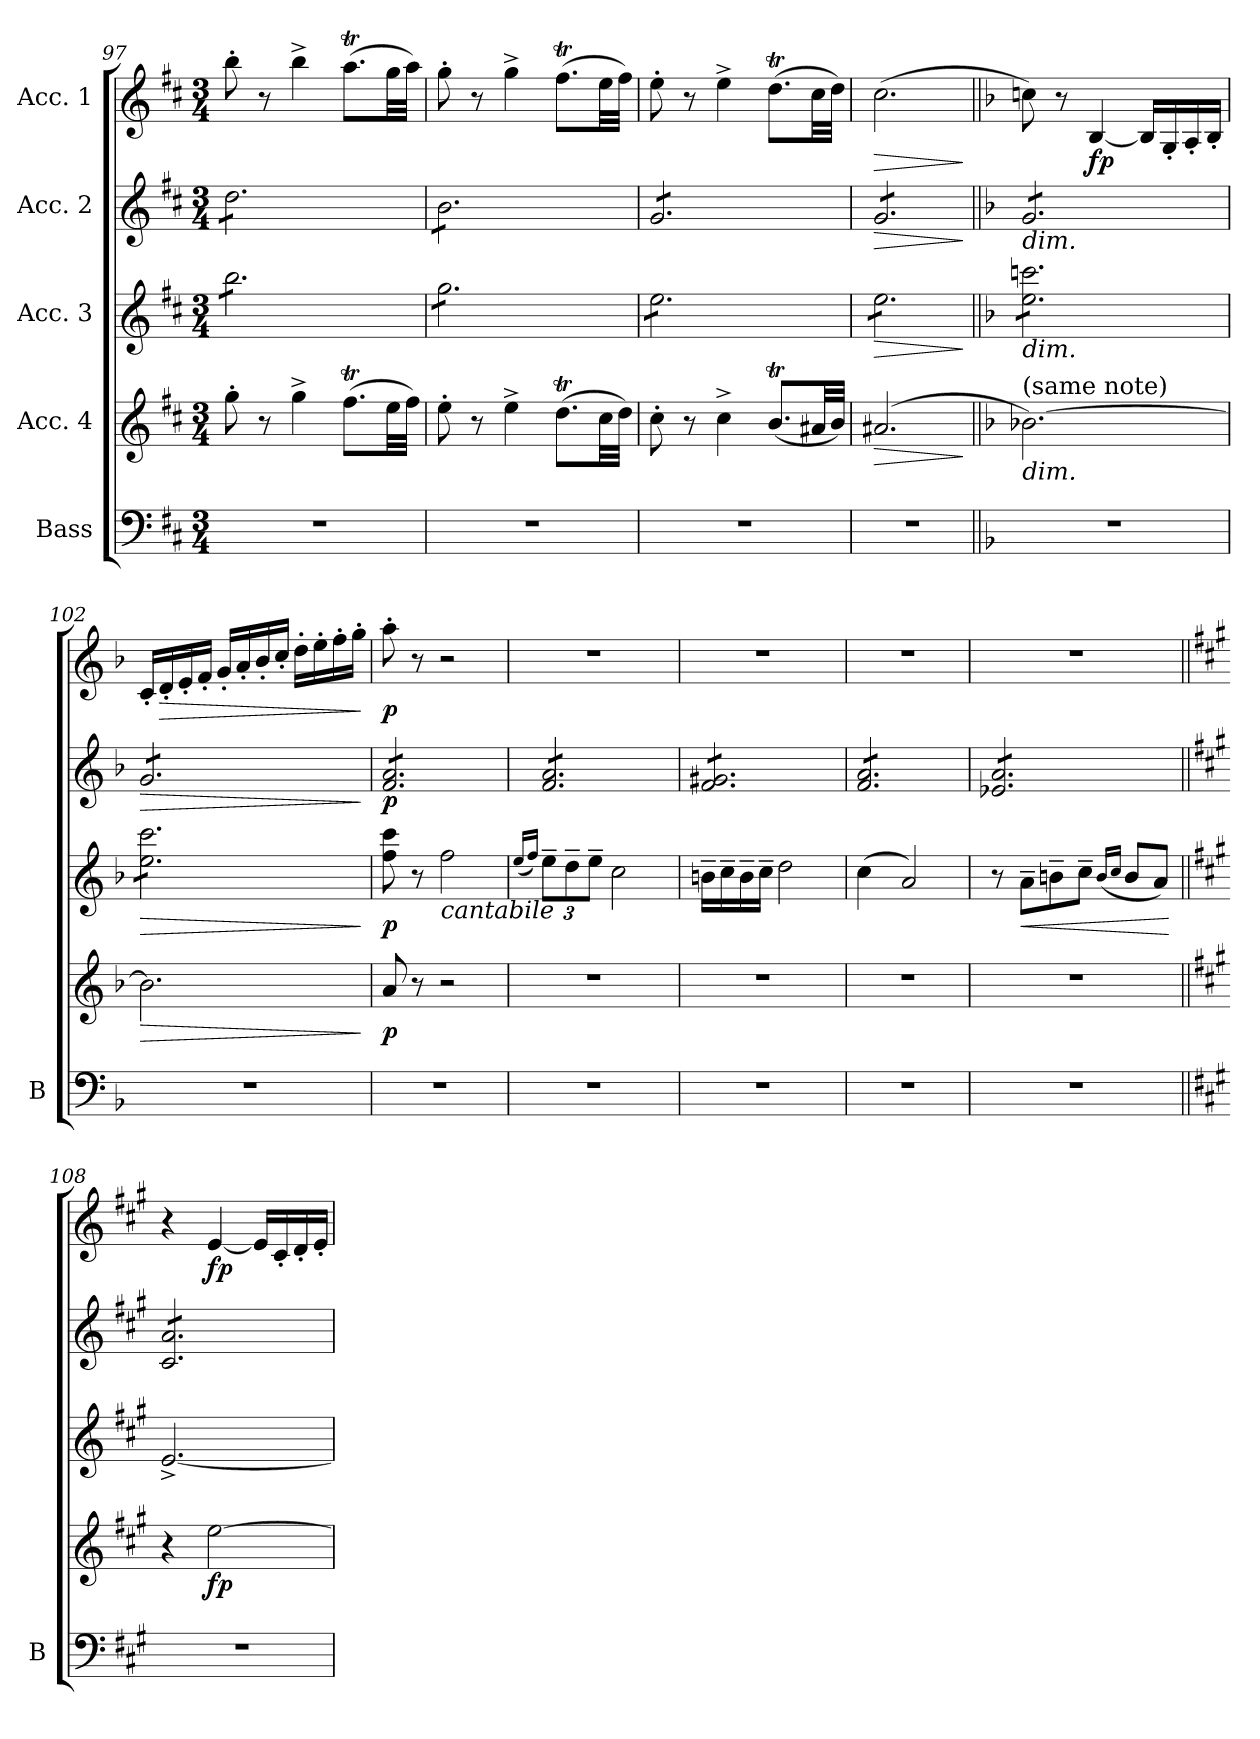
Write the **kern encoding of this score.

**kern	**kern	**dynam	**kern	**dynam	**kern	**dynam	**kern	**dynam
*part5	*part4	*part4	*part3	*part3	*part2	*part2	*part1	*part1
*staff5	*staff4	*staff4	*staff3	*staff3	*staff2	*staff2	*staff1	*staff1
*I"Bass	*I"Acc. 4	*	*I"Acc. 3	*	*I"Acc. 2	*	*I"Acc. 1	*
*I'B	*	*	*	*	*	*	*	*
*clefF4	*clefG2	*	*clefG2	*	*clefG2	*	*clefG2	*
*ITrd7c12	*ITrd7c12	*	*ITrd7c12	*	*	*	*	*
*k[f#c#]	*k[f#c#]	*	*k[f#c#]	*	*k[f#c#]	*	*k[f#c#]	*
*M3/4	*M3/4	*	*M3/4	*	*M3/4	*	*M3/4	*
=97	=97	=97	=97	=97	=97	=97	=97	=97
*	*	*	*tremolo	*	*	*	*	*
*	*	*	*	*	*tremolo	*	*	*
2.r	8g'\	.	8b\L	.	8dd\L	.	8bb'\	.
.	8r	.	8b\	.	8dd\	.	8r	.
.	4g^\	.	8b\	.	8dd\	.	4bb^\	.
.	.	.	8b\	.	8dd\	.	.	.
.	(8.f#t\L	.	8b\	.	8dd\	.	(8.aaT\L	.
.	.	.	8b\J	.	8dd\J	.	.	.
.	32e\LL	.	.	.	.	.	32gg\LL	.
.	32f#\JJJ)	.	.	.	.	.	32aa\JJJ)	.
=98	=98	=98	=98	=98	=98	=98	=98	=98
2.r	8e'\	.	8g\L	.	8b\L	.	8gg'\	.
.	8r	.	8g\	.	8b\	.	8r	.
.	4e^\	.	8g\	.	8b\	.	4gg^\	.
.	.	.	8g\	.	8b\	.	.	.
.	(8.dT\L	.	8g\	.	8b\	.	(8.ff#t\L	.
.	.	.	8g\J	.	8b\J	.	.	.
.	32c#\LL	.	.	.	.	.	32ee\LL	.
.	32d\JJJ)	.	.	.	.	.	32ff#\JJJ)	.
=99	=99	=99	=99	=99	=99	=99	=99	=99
2.r	8c#'\	.	8e\L	.	8g/L	.	8ee'\	.
.	8r	.	8e\	.	8g/	.	8r	.
.	4c#^\	.	8e\	.	8g/	.	4ee^\	.
.	.	.	8e\	.	8g/	.	.	.
.	(8.BT/L	.	8e\	.	8g/	.	(8.ddT\L	.
.	.	.	8e\J	.	8g/J	.	.	.
.	32A#X/LL	.	.	.	.	.	32cc#\LL	.
.	32B/JJJ)	.	.	.	.	.	32dd\JJJ)	.
=100	=100	=100	=100	=100	=100	=100	=100	=100
!	!	!LO:HP:b	!	!LO:HP:b	!	!LO:HP:b	!	!LO:HP:b
2.r	(2.A#X/	>	8e\L	>	8g/L	>	(2.cc#\	>
.	.	.	8e\	.	8g/	.	.	.
.	.	.	8e\	.	8g/	.	.	.
.	.	.	8e\	.	8g/	.	.	.
.	.	.	8e\	.	8g/	.	.	.
.	.	.	8e\J	.	8g/J	.	.	.
.	.	]	.	]	.	]	.	]
!!LO:LB:g=z
=101||	=101||	=101||	=101||	=101||	=101||	=101||	=101||	=101||
*k[b-]	*k[b-]	*	*k[b-]	*	*k[b-]	*	*k[b-]	*
!	!	!	!	!	!LO:TX:b:i:t=dim.	!	!	!
!	!	!	!LO:TX:b:i:t=dim.	!	!	!	!	!
!	!LO:TX:a:t=(same note)	!	!	!	!	!	!	!
!	!LO:TX:b:i:t=dim.	!	!	!	!	!	!	!
2.r	[2.B-X\)	.	8e\ 8ccni\L	.	8g/L	.	8ccni\)	.
.	.	.	8e\ 8ccni\	.	8g/	.	8r	.
!	!	!	!	!	!	!	!	!LO:DY:b
.	.	.	8e\ 8ccni\	.	8g/	.	[4B-/	fp
.	.	.	8e\ 8ccni\	.	8g/	.	.	.
.	.	.	8e\ 8ccni\	.	8g/	.	16B-/LL]	.
.	.	.	.	.	.	.	16G'/	.
.	.	.	8e\ 8ccni\J	.	8g/J	.	16A'/	.
.	.	.	.	.	.	.	16B-'/JJ	.
=102	=102	=102	=102	=102	=102	=102	=102	=102
!	!	!LO:HP:b	!	!LO:HP:b	!	!LO:HP:b	!	!
2.r	2.B-\]	>	8e\ 8cc\L	>	8g/L	>	16c'/LL	.
!	!	!	!	!	!	!	!	!LO:HP:b
.	.	.	.	.	.	.	16d'/	>
.	.	.	8e\ 8cc\	.	8g/	.	16e'/	.
.	.	.	.	.	.	.	16f'/JJ	.
.	.	.	8e\ 8cc\	.	8g/	.	16g'/LL	.
.	.	.	.	.	.	.	16a'/	.
.	.	.	8e\ 8cc\	.	8g/	.	16b-'/	.
.	.	.	.	.	.	.	16cc'/JJ	.
.	.	.	8e\ 8cc\	.	8g/	.	16dd'\LL	.
.	.	.	.	.	.	.	16ee'\	.
.	.	.	8e\ 8cc\J	.	8g/J	.	16ff'\	.
*	*	*	*Xtremolo	*	*	*	*	*
.	.	.	.	.	.	.	16gg'\JJ	.
.	.	]	.	]	.	]	.	]
=103	=103	=103	=103	=103	=103	=103	=103	=103
!	!	!LO:DY:b	!	!LO:DY:b	!	!LO:DY:b	!	!LO:DY:b
2.r	8A/	p	8f\ 8cc\	p	8f/ 8a/L	p	8aa'\	p
.	8r	.	8r	.	8f/ 8a/	.	8r	.
!	!	!	!LO:TX:b:i:t=cantabile	!	!	!	!	!
.	2r	.	2f\	.	8f/ 8a/	.	2r	.
.	.	.	.	.	8f/ 8a/	.	.	.
.	.	.	.	.	8f/ 8a/	.	.	.
.	.	.	.	.	8f/ 8a/J	.	.	.
=104	=104	=104	=104	=104	=104	=104	=104	=104
.	.	.	(16qe/LL	.	.	.	.	.
.	.	.	16qf/JJ)	.	.	.	.	.
*	*	*	*Xbrackettup	*	*	*	*	*
2.r	2.r	.	12e~\L	.	8f/ 8a/L	.	2.r	.
.	.	.	12d~\	.	.	.	.	.
.	.	.	.	.	8f/ 8a/	.	.	.
.	.	.	12e~\J	.	.	.	.	.
.	.	.	2c\	.	8f/ 8a/	.	.	.
.	.	.	.	.	8f/ 8a/	.	.	.
.	.	.	.	.	8f/ 8a/	.	.	.
.	.	.	.	.	8f/ 8a/J	.	.	.
=105	=105	=105	=105	=105	=105	=105	=105	=105
2.r	2.r	.	16Bn~\LL	.	8f/ 8g#X/L	.	2.r	.
.	.	.	16c~\	.	.	.	.	.
.	.	.	16B~\	.	8f/ 8g#X/	.	.	.
.	.	.	16c~\JJ	.	.	.	.	.
.	.	.	2d\	.	8f/ 8g#X/	.	.	.
.	.	.	.	.	8f/ 8g#X/	.	.	.
.	.	.	.	.	8f/ 8g#X/	.	.	.
.	.	.	.	.	8f/ 8g#X/J	.	.	.
!!LO:PB:g=z
=106	=106	=106	=106	=106	=106	=106	=106	=106
2.r	2.r	.	(4c\	.	8f/ 8a/L	.	2.r	.
.	.	.	.	.	8f/ 8a/	.	.	.
.	.	.	2A/)	.	8f/ 8a/	.	.	.
.	.	.	.	.	8f/ 8a/	.	.	.
.	.	.	.	.	8f/ 8a/	.	.	.
.	.	.	.	.	8f/ 8a/J	.	.	.
=107	=107	=107	=107	=107	=107	=107	=107	=107
2.r	2.r	.	8r	.	8e-X/ 8a/L	.	2.r	.
!	!	!	!	!LO:HP:b	!	!	!	!
.	.	.	8A~\L	<	8e-X/ 8a/	.	.	.
.	.	.	8Bn~\	.	8e-X/ 8a/	.	.	.
.	.	.	8c~\J	.	8e-X/ 8a/	.	.	.
.	.	.	(16qB/LL	.	.	.	.	.
.	.	.	16qc/JJ	.	.	.	.	.
.	.	.	8B/L	.	8e-X/ 8a/	.	.	.
.	.	.	8A/J)	.	8e-X/ 8a/J	.	.	.
.	.	.	.	[	.	.	.	.
=108||	=108||	=108||	=108||	=108||	=108||	=108||	=108||	=108||
*k[f#c#g#]	*k[f#c#g#]	*	*k[f#c#g#]	*	*k[f#c#g#]	*	*k[f#c#g#]	*
2.r	4r	.	[2.E^/	.	8c#/ 8a/L	.	4r	.
.	.	.	.	.	8c#/ 8a/	.	.	.
!	!	!LO:DY:b	!	!	!	!	!	!LO:DY:b
.	[2e\	fp	.	.	8c#/ 8a/	.	[4e/	fp
.	.	.	.	.	8c#/ 8a/	.	.	.
.	.	.	.	.	8c#/ 8a/	.	16e/LL]	.
.	.	.	.	.	.	.	16c#'/	.
.	.	.	.	.	8c#/ 8a/J	.	16d'/	.
*	*	*	*	*	*Xtremolo	*	*	*
.	.	.	.	.	.	.	16e'/JJ	.
=	=	=	=	=	=	=	=	=
*-	*-	*-	*-	*-	*-	*-	*-	*-
